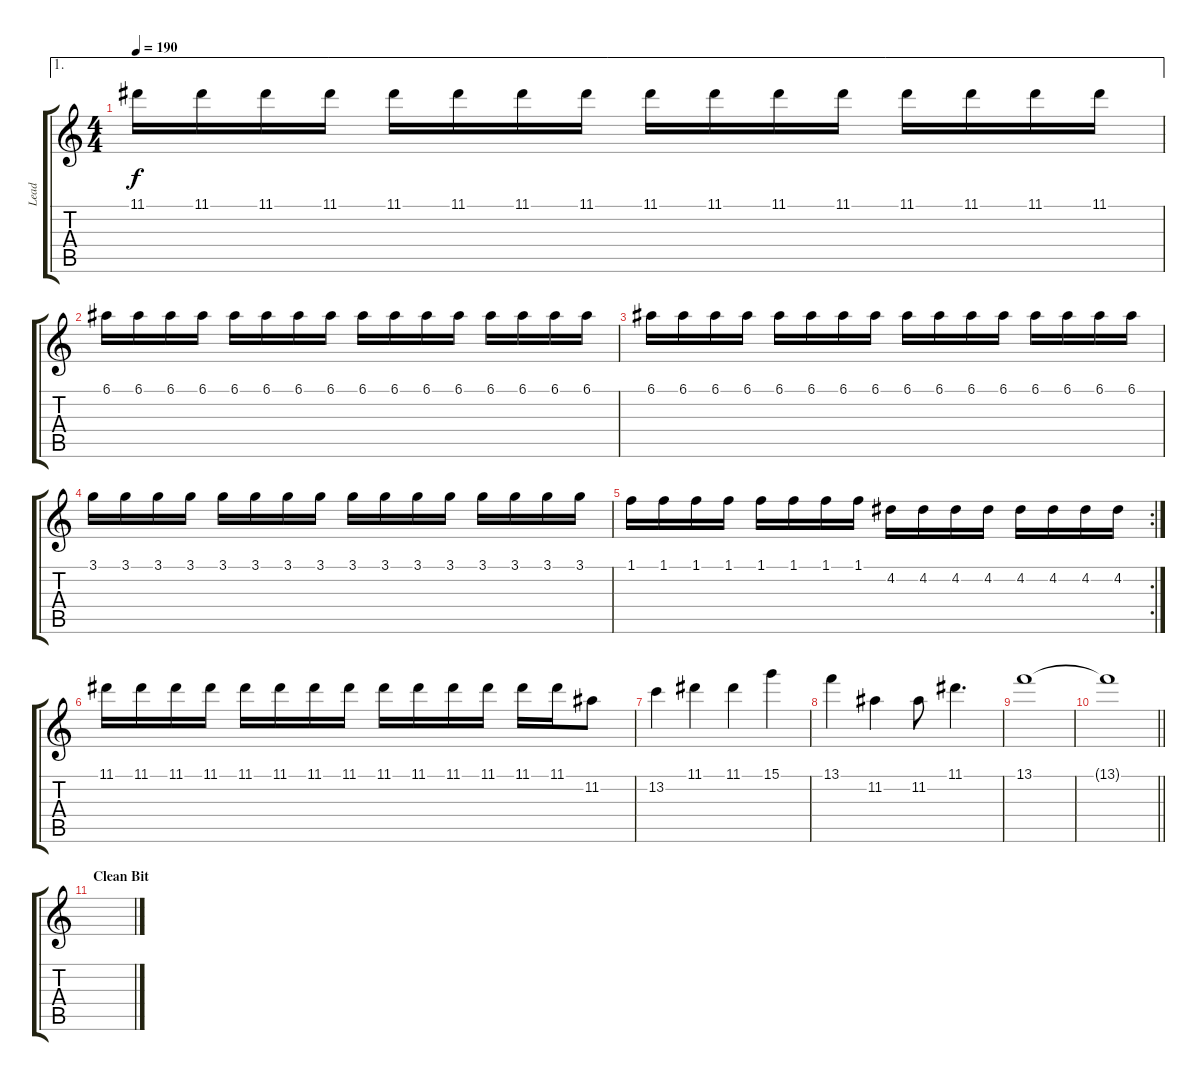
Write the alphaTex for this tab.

\track ("Lead" "Lead") {instrument distortionguitar}
\staff {score tabs}
\tuning (E4 B3 G3 D3 A2 D2) {hide}
\ae 1
\ts (4 4)
\tempo 190
\clef g2
\ks c
11.1.16{dy f} 11.1.16 11.1.16 11.1.16 11.1.16 11.1.16 11.1.16 11.1.16 11.1.16 11.1.16 11.1.16 11.1.16 11.1.16 11.1.16 11.1.16 11.1.16 |
6.1.16 6.1.16 6.1.16 6.1.16 6.1.16 6.1.16 6.1.16 6.1.16 6.1.16 6.1.16 6.1.16 6.1.16 6.1.16 6.1.16 6.1.16 6.1.16 |
6.1.16 6.1.16 6.1.16 6.1.16 6.1.16 6.1.16 6.1.16 6.1.16 6.1.16 6.1.16 6.1.16 6.1.16 6.1.16 6.1.16 6.1.16 6.1.16 |
3.1.16 3.1.16 3.1.16 3.1.16 3.1.16 3.1.16 3.1.16 3.1.16 3.1.16 3.1.16 3.1.16 3.1.16 3.1.16 3.1.16 3.1.16 3.1.16 |
\rc 2
1.1.16 1.1.16 1.1.16 1.1.16 1.1.16 1.1.16 1.1.16 1.1.16 4.2.16 4.2.16 4.2.16 4.2.16 4.2.16 4.2.16 4.2.16 4.2.16 |
11.1.16 11.1.16 11.1.16 11.1.16 11.1.16 11.1.16 11.1.16 11.1.16 11.1.16 11.1.16 11.1.16 11.1.16 11.1.16 11.1.16 11.2.8 |
13.2.4 11.1.4 11.1.4 15.1.4 |
13.1.4 11.2.4 11.2.8 11.1.4{d} |
13.1.1 |
\barLineRight lightlight
13.1{t}.1 |
\section ("" "Clean Bit")
